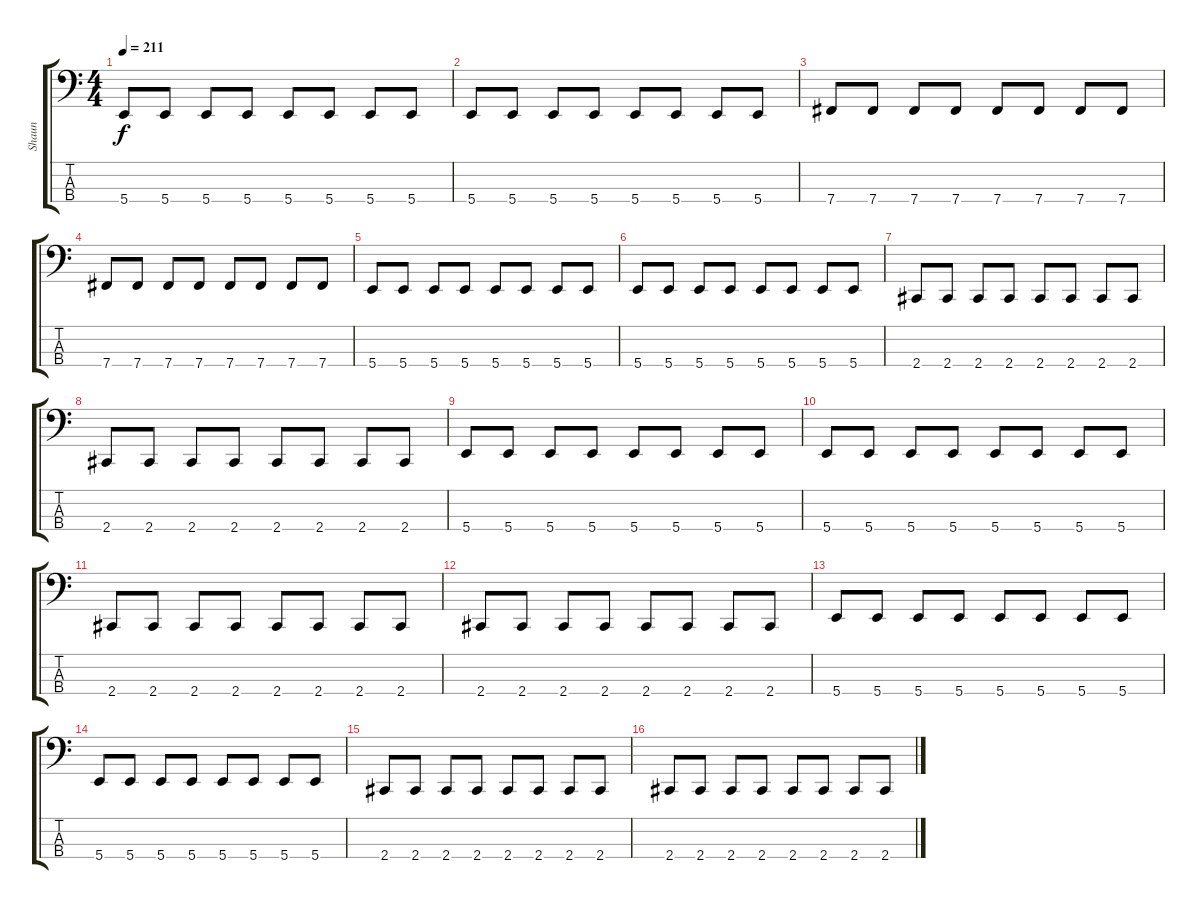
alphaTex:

\track ("Shaun" "Shaun") {instrument electricbasspick}
\staff {score tabs}
\tuning (E2 B1 Gb1 B0) {hide}
\ts (4 4)
\tempo 211
\clef f4
\ks c
5.4.8{dy f} 5.4.8 5.4.8 5.4.8 5.4.8 5.4.8 5.4.8 5.4.8 |
5.4.8 5.4.8 5.4.8 5.4.8 5.4.8 5.4.8 5.4.8 5.4.8 |
7.4.8 7.4.8 7.4.8 7.4.8 7.4.8 7.4.8 7.4.8 7.4.8 |
7.4.8 7.4.8 7.4.8 7.4.8 7.4.8 7.4.8 7.4.8 7.4.8 |
5.4.8 5.4.8 5.4.8 5.4.8 5.4.8 5.4.8 5.4.8 5.4.8 |
5.4.8 5.4.8 5.4.8 5.4.8 5.4.8 5.4.8 5.4.8 5.4.8 |
2.4.8 2.4.8 2.4.8 2.4.8 2.4.8 2.4.8 2.4.8 2.4.8 |
2.4.8 2.4.8 2.4.8 2.4.8 2.4.8 2.4.8 2.4.8 2.4.8 |
5.4.8 5.4.8 5.4.8 5.4.8 5.4.8 5.4.8 5.4.8 5.4.8 |
5.4.8 5.4.8 5.4.8 5.4.8 5.4.8 5.4.8 5.4.8 5.4.8 |
2.4.8 2.4.8 2.4.8 2.4.8 2.4.8 2.4.8 2.4.8 2.4.8 |
2.4.8 2.4.8 2.4.8 2.4.8 2.4.8 2.4.8 2.4.8 2.4.8 |
5.4.8 5.4.8 5.4.8 5.4.8 5.4.8 5.4.8 5.4.8 5.4.8 |
5.4.8 5.4.8 5.4.8 5.4.8 5.4.8 5.4.8 5.4.8 5.4.8 |
2.4.8 2.4.8 2.4.8 2.4.8 2.4.8 2.4.8 2.4.8 2.4.8 |
2.4.8 2.4.8 2.4.8 2.4.8 2.4.8 2.4.8 2.4.8 2.4.8
